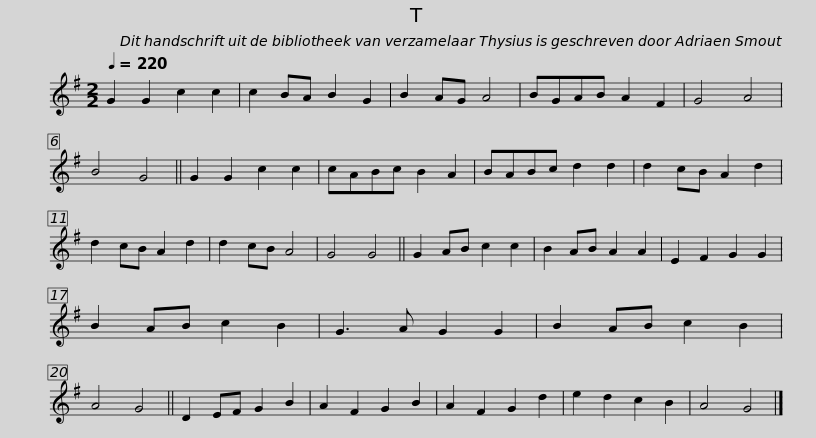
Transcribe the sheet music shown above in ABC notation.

X:1
L:1/8
Q:1/4=220
M:2/2
I:linebreak $
K:G
V:1 treble
V:1
 G2 G2 c2 c2 | c2 BA B2 G2 | B2 AG A4 | BGAB A2 F2 | G4 A4 | %5
 B4 G4 ||$ G2 G2 c2 c2 | cABc B2 A2 | BABc d2 d2 | d2 cB A2 d2 | %10
 d2 cB A2 d2 | d2 cB A4 | G4 G4 ||$ G2 AB c2 c2 | B2 AB A2 A2 | %15
 E2 F2 G2 G2 | B2 AB c2 B2 | G3 A G2 G2 | B2 AB c2 B2 | A4 G4 ||$ %20
 D2 EF G2 B2 | A2 F2 G2 B2 | A2 F2 G2 d2 | e2 d2 c2 B2 | A4 G4 |] %25
